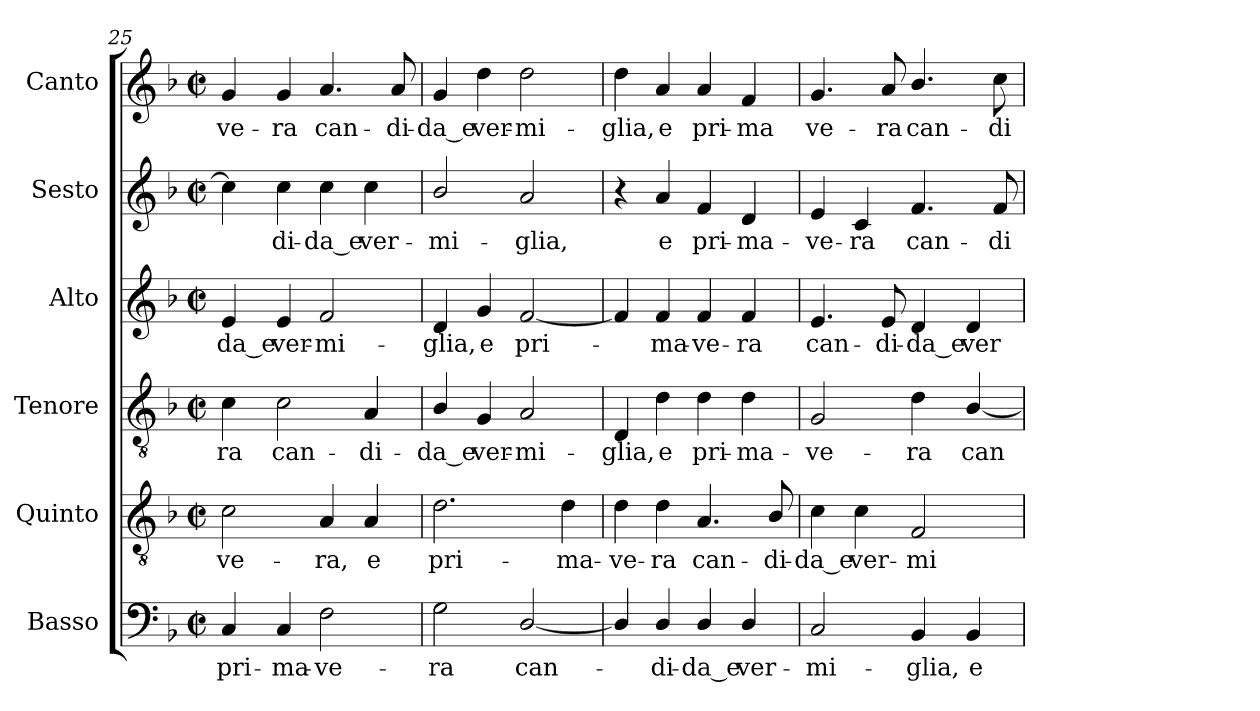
**kern	**text	**kern	**text	**kern	**text	**kern	**text	**kern	**text	**kern	**text
*part6	*part6	*part5	*part5	*part4	*part4	*part3	*part3	*part2	*part2	*part1	*part1
*staff6	*staff6	*staff5	*staff5	*staff4	*staff4	*staff3	*staff3	*staff2	*staff2	*staff1	*staff1
*I"Basso	*	*I"Quinto	*	*I"Tenore	*	*I"Alto	*	*I"Sesto	*	*I"Canto	*
*I'B.	*	*I'T.	*	*I'T.	*	*I'A.	*	*I'S.	*	*	*
*clefF4	*	*clefGv2	*	*clefGv2	*	*clefG2	*	*clefG2	*	*clefG2	*
*	*	*ITrd7c12	*	*ITrd7c12	*	*	*	*	*	*	*
*k[b-]	*	*k[b-]	*	*k[b-]	*	*k[b-]	*	*k[b-]	*	*k[b-]	*
*F:	*	*F:	*	*F:	*	*F:	*	*F:	*	*F:	*
*M2/2	*	*M2/2	*	*M2/2	*	*M2/2	*	*M2/2	*	*M2/2	*
*met(c|)	*	*met(c|)	*	*met(c|)	*	*met(c|)	*	*met(c|)	*	*met(c|)	*
=25	=25	=25	=25	=25	=25	=25	=25	=25	=25	=25	=25
!	!LO:LY:b:color=#000000	!	!	!	!	!	!	!	!	!	!
!	!	!	!LO:LY:b:color=#000000	!	!	!	!	!	!	!	!
!	!	!	!	!	!LO:LY:b:color=#000000	!	!	!	!	!	!
!	!	!	!	!	!	!	!LO:LY:b:color=#000000	!	!	!	!
!	!	!	!	!	!	!	!	!	!	!	!LO:LY:b:color=#000000
4Ci/	pri-	2Ci\	-ve-	4Ci\	-ra	4ei/	-da_e	4cci\]	.	4gi/	-ve-
!	!LO:LY:b:color=#000000	!	!	!	!	!	!	!	!	!	!
!	!	!	!	!	!LO:LY:b:color=#000000	!	!	!	!	!	!
!	!	!	!	!	!	!	!LO:LY:b:color=#000000	!	!	!	!
!	!	!	!	!	!	!	!	!	!LO:LY:b:color=#000000	!	!
!	!	!	!	!	!	!	!	!	!	!	!LO:LY:b:color=#000000
4Ci/	-ma-	.	.	2Ci\	can-	4ei/	ver-	4cci\	-di-	4gi/	-ra
!	!LO:LY:b:color=#000000	!	!	!	!	!	!	!	!	!	!
!	!	!	!LO:LY:b:color=#000000	!	!	!	!	!	!	!	!
!	!	!	!	!	!	!	!LO:LY:b:color=#000000	!	!	!	!
!	!	!	!	!	!	!	!	!	!LO:LY:b:color=#000000	!	!
!	!	!	!	!	!	!	!	!	!	!	!LO:LY:b:color=#000000
2Fi\	-ve-	4AAi/	-ra,	.	.	2fi/	-mi-	4cci\	-da_e	4.ai/	can-
!	!	!	!LO:LY:b:color=#000000	!	!	!	!	!	!	!	!
!	!	!	!	!	!LO:LY:b:color=#000000	!	!	!	!	!	!
!	!	!	!	!	!	!	!	!	!LO:LY:b:color=#000000	!	!
.	.	4AAi/	e	4AAi/	-di-	.	.	4cci\	ver-	.	.
!	!	!	!	!	!	!	!	!	!	!	!LO:LY:b:color=#000000
.	.	.	.	.	.	.	.	.	.	8ai/	-di-
=26	=26	=26	=26	=26	=26	=26	=26	=26	=26	=26	=26
!	!LO:LY:b:color=#000000	!	!	!	!	!	!	!	!	!	!
!	!	!	!LO:LY:b:color=#000000	!	!	!	!	!	!	!	!
!	!	!	!	!	!LO:LY:b:color=#000000	!	!	!	!	!	!
!	!	!	!	!	!	!	!LO:LY:b:color=#000000	!	!	!	!
!	!	!	!	!	!	!	!	!	!LO:LY:b:color=#000000	!	!
!	!	!	!	!	!	!	!	!	!	!	!LO:LY:b:color=#000000
2Gi\	-ra	2.Di\	pri-	4BB-i/	-da_e	4di/	-glia,	2b-i/	-mi-	4gi/	-da_e
!	!	!	!	!	!LO:LY:b:color=#000000	!	!	!	!	!	!
!	!	!	!	!	!	!	!LO:LY:b:color=#000000	!	!	!	!
!	!	!	!	!	!	!	!	!	!	!	!LO:LY:b:color=#000000
.	.	.	.	4GGi/	ver-	4gi/	e	.	.	4ddi\	ver-
!	!LO:LY:b:color=#000000	!	!	!	!	!	!	!	!	!	!
!	!	!	!	!	!LO:LY:b:color=#000000	!	!	!	!	!	!
!	!	!	!	!	!	!	!LO:LY:b:color=#000000	!	!	!	!
!	!	!	!	!	!	!	!	!	!LO:LY:b:color=#000000	!	!
!	!	!	!	!	!	!	!	!	!	!	!LO:LY:b:color=#000000
[2Di/	can-	.	.	2AAi/	-mi-	[2fi/	pri-	2ai/	-glia,	2ddi\	-mi-
!	!	!	!LO:LY:b:color=#000000	!	!	!	!	!	!	!	!
.	.	4Di\	-ma-	.	.	.	.	.	.	.	.
=27	=27	=27	=27	=27	=27	=27	=27	=27	=27	=27	=27
!	!	!	!LO:LY:b:color=#000000	!	!	!	!	!	!	!	!
!	!	!	!	!	!LO:LY:b:color=#000000	!	!	!	!	!	!
!	!	!	!	!	!	!	!	!	!	!	!LO:LY:b:color=#000000
4Di/]	.	4Di\	-ve-	4DDi/	-glia,	4fi/]	.	4r	.	4ddi\	-glia,
!	!LO:LY:b:color=#000000	!	!	!	!	!	!	!	!	!	!
!	!	!	!LO:LY:b:color=#000000	!	!	!	!	!	!	!	!
!	!	!	!	!	!LO:LY:b:color=#000000	!	!	!	!	!	!
!	!	!	!	!	!	!	!LO:LY:b:color=#000000	!	!	!	!
!	!	!	!	!	!	!	!	!	!LO:LY:b:color=#000000	!	!
!	!	!	!	!	!	!	!	!	!	!	!LO:LY:b:color=#000000
4Di/	-di-	4Di\	-ra	4Di\	e	4fi/	-ma-	4ai/	e	4ai/	e
!	!LO:LY:b:color=#000000	!	!	!	!	!	!	!	!	!	!
!	!	!	!LO:LY:b:color=#000000	!	!	!	!	!	!	!	!
!	!	!	!	!	!LO:LY:b:color=#000000	!	!	!	!	!	!
!	!	!	!	!	!	!	!LO:LY:b:color=#000000	!	!	!	!
!	!	!	!	!	!	!	!	!	!LO:LY:b:color=#000000	!	!
!	!	!	!	!	!	!	!	!	!	!	!LO:LY:b:color=#000000
4Di/	-da_e	4.AAi/	can-	4Di\	pri-	4fi/	-ve-	4fi/	pri-	4ai/	pri-
!	!LO:LY:b:color=#000000	!	!	!	!	!	!	!	!	!	!
!	!	!	!	!	!LO:LY:b:color=#000000	!	!	!	!	!	!
!	!	!	!	!	!	!	!LO:LY:b:color=#000000	!	!	!	!
!	!	!	!	!	!	!	!	!	!LO:LY:b:color=#000000	!	!
!	!	!	!	!	!	!	!	!	!	!	!LO:LY:b:color=#000000
4Di/	ver-	.	.	4Di\	-ma-	4fi/	-ra	4di/	-ma-	4fi/	-ma
!	!	!	!LO:LY:b:color=#000000	!	!	!	!	!	!	!	!
.	.	8BB-i/	-di-	.	.	.	.	.	.	.	.
=28	=28	=28	=28	=28	=28	=28	=28	=28	=28	=28	=28
!	!LO:LY:b:color=#000000	!	!	!	!	!	!	!	!	!	!
!	!	!	!LO:LY:b:color=#000000	!	!	!	!	!	!	!	!
!	!	!	!	!	!LO:LY:b:color=#000000	!	!	!	!	!	!
!	!	!	!	!	!	!	!LO:LY:b:color=#000000	!	!	!	!
!	!	!	!	!	!	!	!	!	!LO:LY:b:color=#000000	!	!
!	!	!	!	!	!	!	!	!	!	!	!LO:LY:b:color=#000000
2Ci/	-mi-	4Ci\	-da_e	2GGi/	-ve-	4.ei/	can-	4ei/	-ve-	4.gi/	ve-
!	!	!	!LO:LY:b:color=#000000	!	!	!	!	!	!	!	!
!	!	!	!	!	!	!	!	!	!LO:LY:b:color=#000000	!	!
.	.	4Ci\	ver-	.	.	.	.	4ci/	-ra	.	.
!	!	!	!	!	!	!	!LO:LY:b:color=#000000	!	!	!	!
!	!	!	!	!	!	!	!	!	!	!	!LO:LY:b:color=#000000
.	.	.	.	.	.	8ei/	-di-	.	.	8ai/	-ra
!	!LO:LY:b:color=#000000	!	!	!	!	!	!	!	!	!	!
!	!	!	!LO:LY:b:color=#000000	!	!	!	!	!	!	!	!
!	!	!	!	!	!LO:LY:b:color=#000000	!	!	!	!	!	!
!	!	!	!	!	!	!	!LO:LY:b:color=#000000	!	!	!	!
!	!	!	!	!	!	!	!	!	!LO:LY:b:color=#000000	!	!
!	!	!	!	!	!	!	!	!	!	!	!LO:LY:b:color=#000000
4BB-i/	-glia,	2FFi/	-mi-	4Di\	-ra	4di/	-da_e	4.fi/	can-	4.b-i/	can-
!	!LO:LY:b:color=#000000	!	!	!	!	!	!	!	!	!	!
!	!	!	!	!	!LO:LY:b:color=#000000	!	!	!	!	!	!
!	!	!	!	!	!	!	!LO:LY:b:color=#000000	!	!	!	!
4BB-i/	e	.	.	[4BB-i/	can-	4di/	ver-	.	.	.	.
!	!	!	!	!	!	!	!	!	!LO:LY:b:color=#000000	!	!
!	!	!	!	!	!	!	!	!	!	!	!LO:LY:b:color=#000000
.	.	.	.	.	.	.	.	8fi/	-di-	8cci\	-di-
=	=	=	=	=	=	=	=	=	=	=	=
*-	*-	*-	*-	*-	*-	*-	*-	*-	*-	*-	*-
